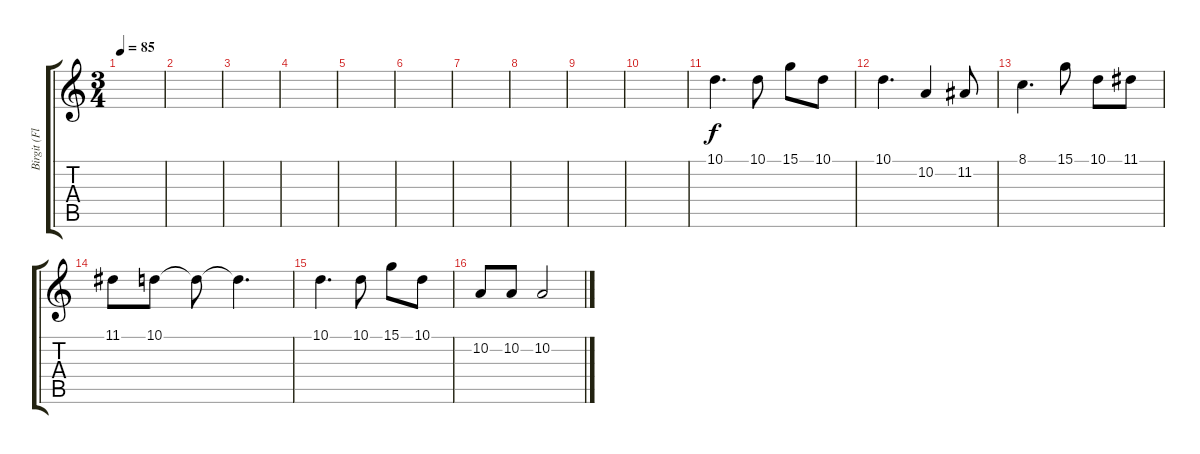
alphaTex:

\track ("Birgit (Flöte)" "Birgit (Fl") {instrument ocarina}
\staff {score tabs}
\tuning (E4 B3 G3 D3 A2 E2) {hide}
\ts (3 4)
\tempo 85
\clef g2
\ks c
|
|
|
|
|
|
|
|
|
|
10.1.4{d} 10.1.8 15.1.8 10.1.8 |
10.1.4{d} 10.2.4 11.2.8 |
8.1.4{d} 15.1.8 10.1.8 11.1.8 |
11.1.8 10.1.8 10.1{t}.8 10.1{t}.4{d} |
10.1.4{d} 10.1.8 15.1.8 10.1.8 |
10.2.8 10.2.8 10.2.2
